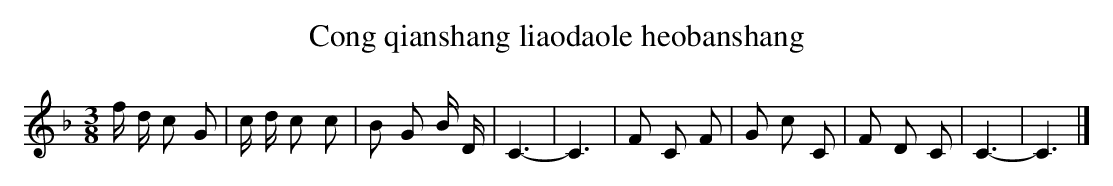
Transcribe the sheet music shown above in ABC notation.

X:1
T: Cong qianshang liaodaole heobanshang
L: 1/8
M: 3/8
K: F
f/ d/ c G [I:setbarnb 1]|
c/ d/ c c |
B G B/ D/ |
C3- |
C3 |
F C F |
G c C |
F D C |
C3- |
C3 |]
